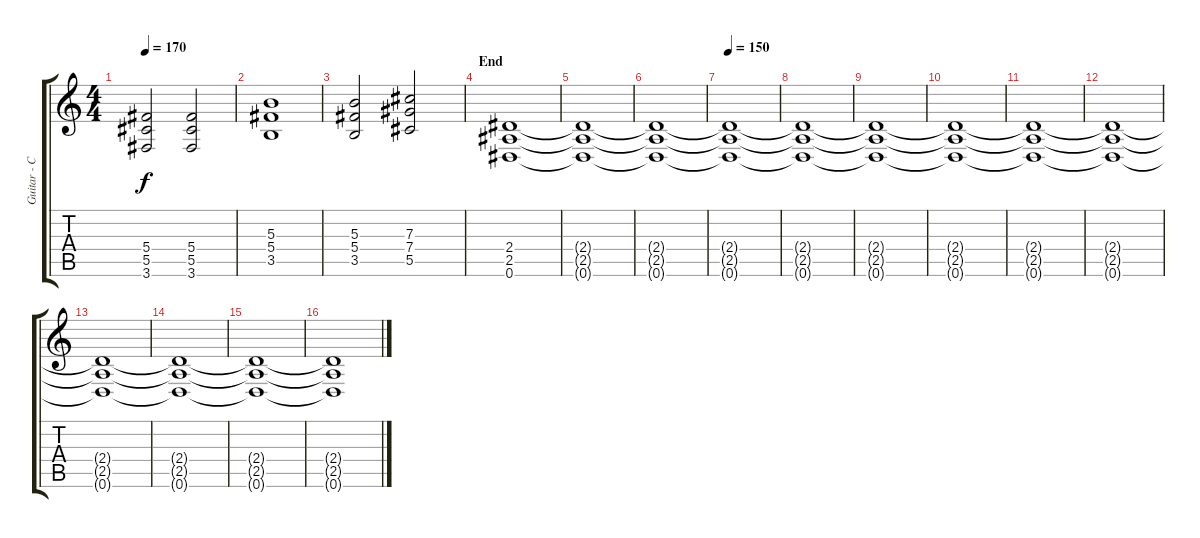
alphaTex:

\track ("Guitar - Chris Bay" "Guitar - C") {instrument overdrivenguitar}
\staff {score tabs}
\tuning (Eb4 Bb3 Gb3 Db3 Ab2 Eb2) {hide}
\ts (4 4)
\tempo 170
\clef g2
\ks c
(5.4 5.5 3.6).2{dy f} (5.4 5.5 3.6).2 |
(5.3 5.4 3.5).1 |
(5.3 5.4 3.5).2 (7.3 7.4 5.5).2 |
\section ("" "End")
(2.4 2.5 0.6).1 |
(2.4{t} 2.5{t} 0.6{t}).1 |
(2.4{t} 2.5{t} 0.6{t}).1{volume 7} |
\tempo 150
(2.4{t} 2.5{t} 0.6{t}).1 |
(2.4{t} 2.5{t} 0.6{t}).1 |
(2.4{t} 2.5{t} 0.6{t}).1 |
(2.4{t} 2.5{t} 0.6{t}).1 |
(2.4{t} 2.5{t} 0.6{t}).1 |
(2.4{t} 2.5{t} 0.6{t}).1 |
(2.4{t} 2.5{t} 0.6{t}).1 |
(2.4{t} 2.5{t} 0.6{t}).1 |
(2.4{t} 2.5{t} 0.6{t}).1 |
(2.4{t} 2.5{t} 0.6{t}).1
